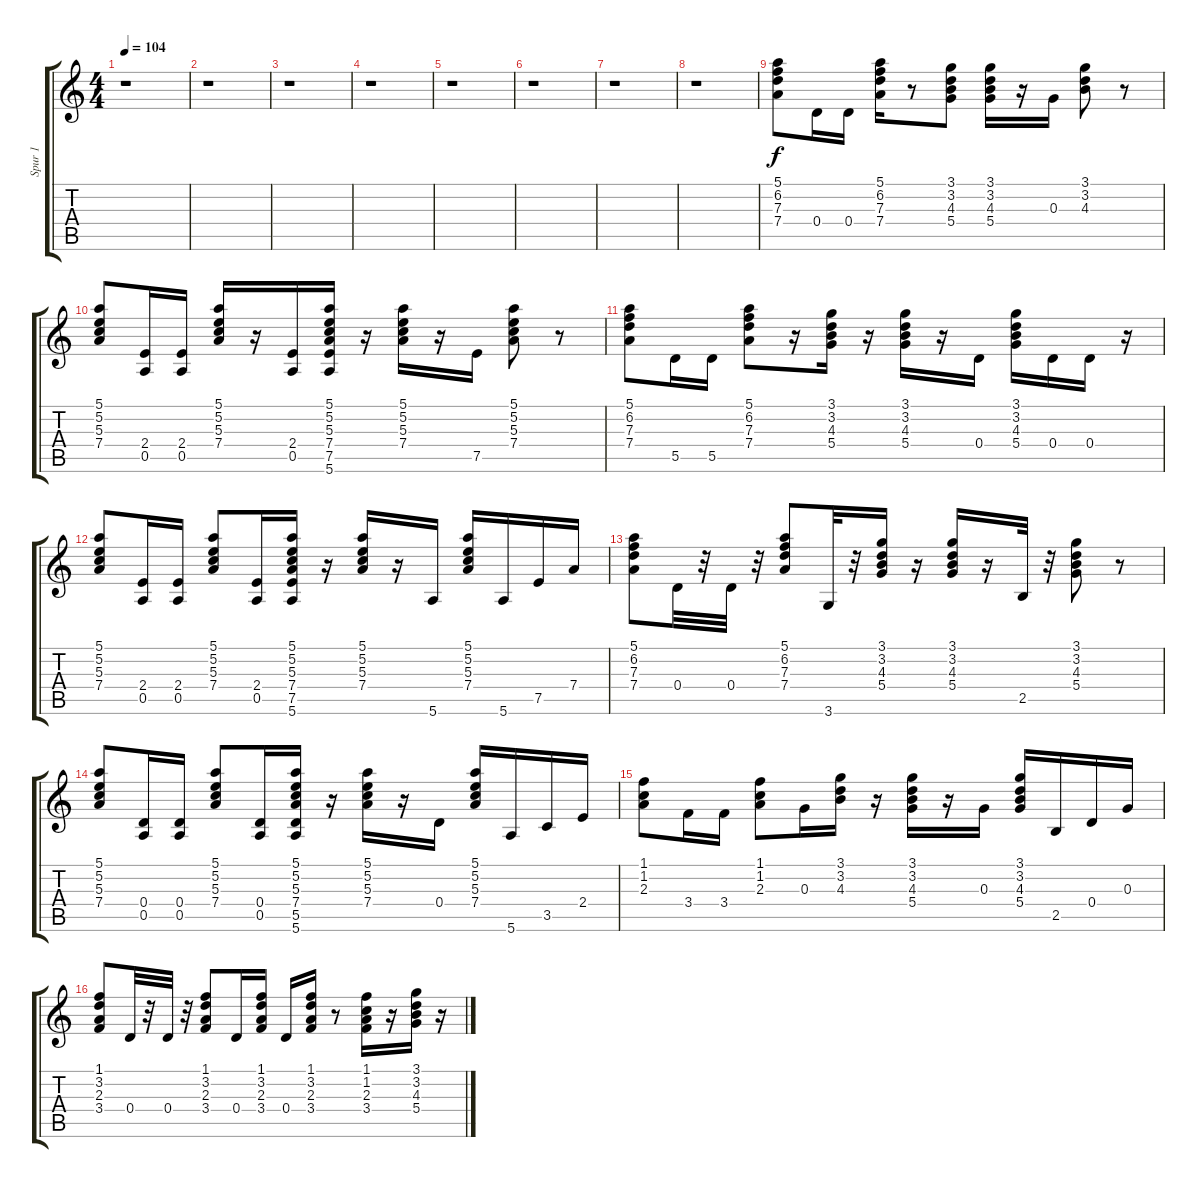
\track ("Spur 1" "Spur 1") {instrument acousticguitarsteel}
\staff {score tabs}
\tuning (E4 B3 G3 D3 A2 E2) {hide}
\ts (4 4)
\tempo 104
\clef g2
\ks c
r.1{dy f} |
r.1 |
r.1 |
r.1 |
r.1 |
r.1 |
r.1 |
r.1 |
(5.1 6.2 7.3 7.4).8 0.4.16 0.4.16 (5.1 6.2 7.3 7.4).16 r.8 (3.1 3.2 4.3 5.4).8 (3.1 3.2 4.3 5.4).16 r.16 0.3.16 (3.1 3.2 4.3).8 r.8 |
(5.1 5.2 5.3 7.4).8 (2.4 0.5).16 (2.4 0.5).16 (5.1 5.2 5.3 7.4).16 r.16 (2.4 0.5).16 (5.1 5.2 5.3 7.4 7.5 5.6).16 r.16 (5.1 5.2 5.3 7.4).16 r.16 7.5.16 (5.1 5.2 5.3 7.4).8 r.8 |
(5.1 6.2 7.3 7.4).8 5.5.16 5.5.16 (5.1 6.2 7.3 7.4).8 r.16 (3.1 3.2 4.3 5.4).16 r.16 (3.1 3.2 4.3 5.4).16 r.16 0.4.16 (3.1 3.2 4.3 5.4).16 0.4.16 0.4.16 r.16 |
(5.1 5.2 5.3 7.4).8 (2.4 0.5).16 (2.4 0.5).16 (5.1 5.2 5.3 7.4).8 (2.4 0.5).16 (5.1 5.2 5.3 7.4 7.5 5.6).16 r.16 (5.1 5.2 5.3 7.4).16 r.16 5.6.16 (5.1 5.2 5.3 7.4).16 5.6.16 7.5.16 7.4.16 |
(5.1 6.2 7.3 7.4).8 0.4.32 r.32 0.4.32 r.32 (5.1 6.2 7.3 7.4).8 3.6.32 r.32 (3.1 3.2 4.3 5.4).16 r.16 (3.1 3.2 4.3 5.4).16 r.16 2.5.32 r.32 (3.1 3.2 4.3 5.4).8 r.8 |
(5.1 5.2 5.3 7.4).8 (0.4 0.5).16 (0.4 0.5).16 (5.1 5.2 5.3 7.4).8 (0.4 0.5).16 (5.1 5.2 5.3 7.4 5.5 5.6).16 r.16 (5.1 5.2 5.3 7.4).16 r.16 0.4.16 (5.1 5.2 5.3 7.4).16 5.6.16 3.5.16 2.4.16 |
(1.1 1.2 2.3).8 3.4.16 3.4.16 (1.1 1.2 2.3).8 0.3.16 (3.1 3.2 4.3).16 r.16 (3.1 3.2 4.3 5.4).16 r.16 0.3.16 (3.1 3.2 4.3 5.4).16 2.5.16 0.4.16 0.3.16 |
(1.1 3.2 2.3 3.4).8 0.4.32 r.32 0.4.32 r.32 (1.1 3.2 2.3 3.4).8 0.4.16 (1.1 3.2 2.3 3.4).16 0.4.16 (1.1 3.2 2.3 3.4).16 r.8 (1.1 1.2 2.3 3.4).16 r.16 (3.1 3.2 4.3 5.4).16 r.16
